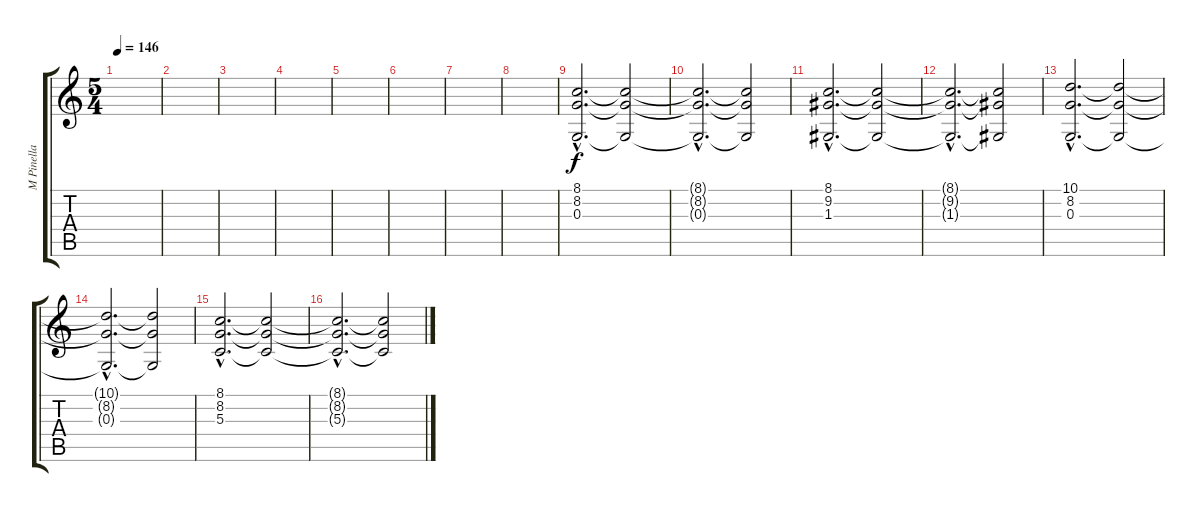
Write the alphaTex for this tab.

\track ("M Pinella" "M Pinella") {instrument stringensemble1}
\staff {score tabs}
\tuning (E4 B3 G3 D3 A2 E2) {hide}
\ts (5 4)
\tempo 146
\clef g2
\ks c
|
|
|
|
|
|
|
|
(8.1{hac} 8.2{hac} 0.3{hac}).2{d volume 9 balance 8 instrument stringensemble1} (8.1{t} 8.2{t} 0.3{t}).2 |
(8.1{hac t} 8.2{hac t} 0.3{hac t}).2{d} (8.1{t} 8.2{t} 0.3{t}).2 |
(8.1{hac} 9.2{hac} 1.3{hac}).2{d} (8.1{t} 9.2{t} 1.3{t}).2 |
(8.1{hac t} 9.2{hac t} 1.3{hac t}).2{d} (8.1{t} 9.2{t} 1.3{t}).2 |
(10.1{hac} 8.2{hac} 0.3{hac}).2{d} (10.1{t} 8.2{t} 0.3{t}).2 |
(10.1{hac t} 8.2{hac t} 0.3{hac t}).2{d} (10.1{t} 8.2{t} 0.3{t}).2 |
(8.1{hac} 8.2{hac} 5.3{hac}).2{d} (8.1{t} 8.2{t} 5.3{t}).2 |
(8.1{hac t} 8.2{hac t} 5.3{hac t}).2{d} (8.1{t} 8.2{t} 5.3{t}).2
